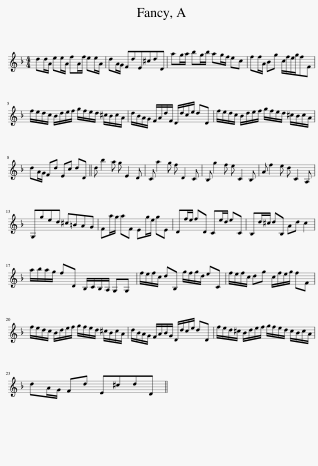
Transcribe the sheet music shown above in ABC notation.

X:1
L:1/8
M:4/4
I:linebreak $
K:Dmin
V:1 treble
V:1
 dd/A/ ee/A/ fA/f/ ee/A/ | dA/G/ FdE^cdD | ag/a/ bg/b/ ag/f/ ec | ff/A/ Bg c/f/e/g/fF |$ f/e/d/c/ B/d/e/f/ g/f/e/d/ ^c/B/c/A/ | %5
 d/B/A/G/ F/A/d/F/ D/d/c/e/ dD | f/e/d/c/ B/d/e/f/ g/f/e/d/ ^c/B/c/A/ |$ dA/G/ Fd Ec dD || d b2 a g E2 D | C a2 g f D2 C | %10
 B, g2 f e C2 B, | A f2 e d C2 A, |$ G,ged ^c=BAG | Fa/g/ aF Eg/e/ gE | Df/e/ fD Ce/d/ eC | %15
 B,d/^c/ dB, Ad c2 |$ a/b/a/g/ fD B,/C/B,/A,/ G,G, | f/e/f/c/ dB, g/f/g/d/ eC | f/e/f/c/ dg c/f/e/g/ fF |$ f/e/d/c/ B/d/e/f/ g/f/e/d/ ^c/B/c/A/ | %20
 d/B/A/G/ F/A/B/G/ D/d/c/e/ dD | f/e/d/^c/ B/d/e/f/ g/f/e/d/ c/B/c/A/ |$ dA/G/ Fd E^cdD || %23
